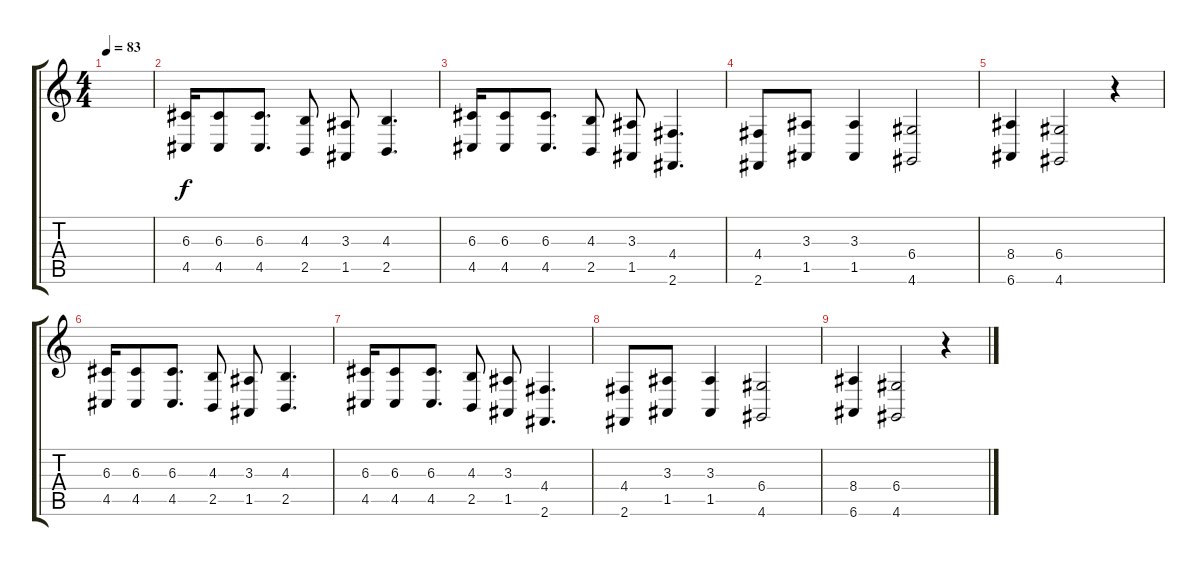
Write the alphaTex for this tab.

\track "" {instrument lead1square}
\staff {score tabs}
\tuning (E4 B3 G3 D3 A2 E2) {hide}
\ts (4 4)
\tempo 83
\clef g2
\ks c
|
(6.3 4.5).16 (6.3 4.5).8 (6.3 4.5).8{d} (4.3 2.5).8 (3.3 1.5).8 (4.3 2.5).4{d} |
(6.3 4.5).16 (6.3 4.5).8 (6.3 4.5).8{d} (4.3 2.5).8 (3.3 1.5).8 (4.4 2.6).4{d} |
(4.4 2.6).8 (3.3 1.5).8 (3.3 1.5).4 (6.4 4.6).2 |
(8.4 6.6).4 (6.4 4.6).2 r.4 |
(6.3 4.5).16 (6.3 4.5).8 (6.3 4.5).8{d} (4.3 2.5).8 (3.3 1.5).8 (4.3 2.5).4{d} |
(6.3 4.5).16 (6.3 4.5).8 (6.3 4.5).8{d} (4.3 2.5).8 (3.3 1.5).8 (4.4 2.6).4{d} |
(4.4 2.6).8 (3.3 1.5).8 (3.3 1.5).4 (6.4 4.6).2 |
(8.4 6.6).4 (6.4 4.6).2 r.4
